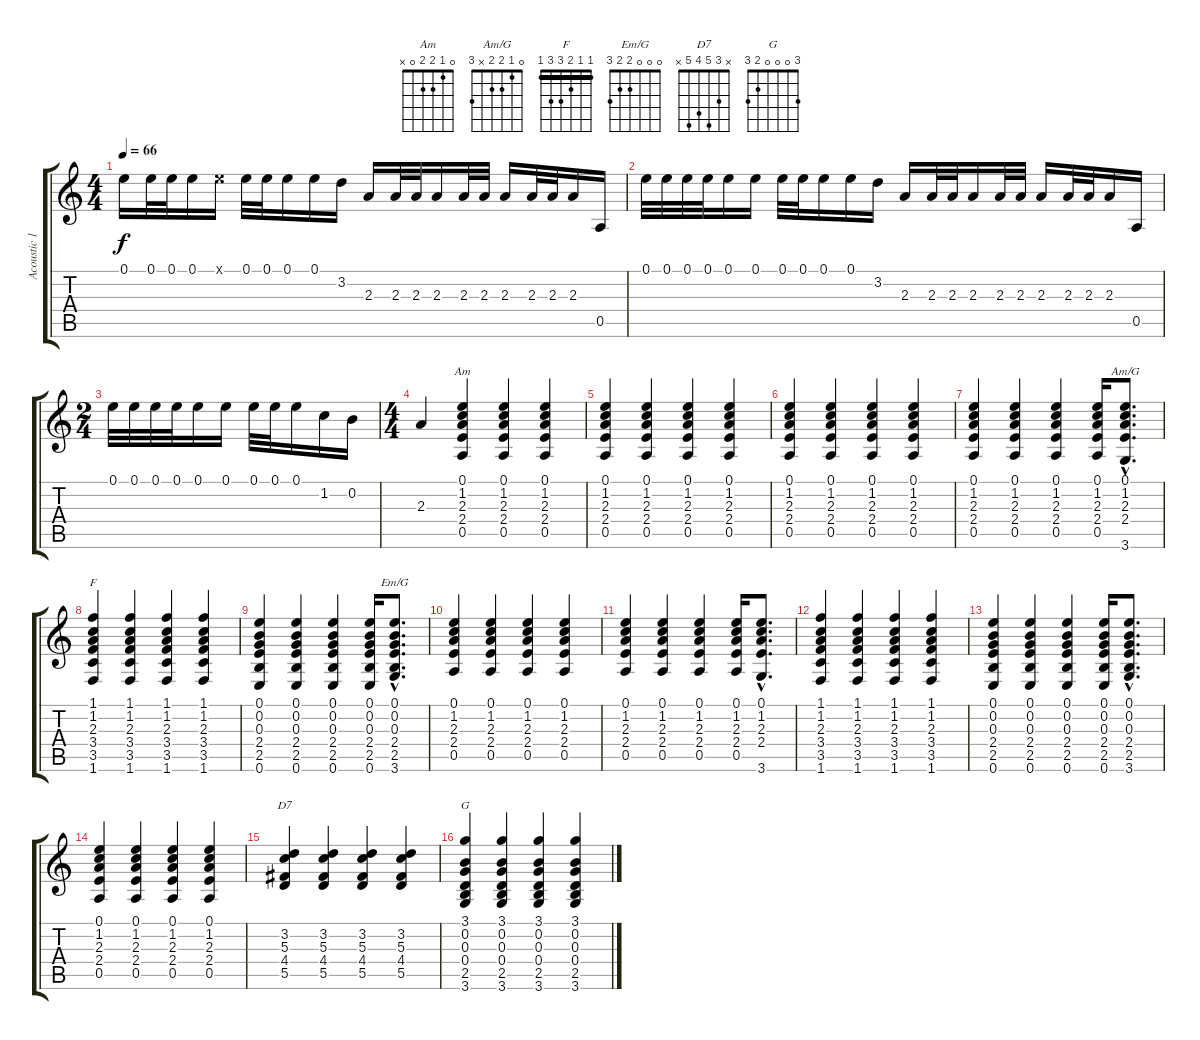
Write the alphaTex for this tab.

\track ("Acoustic 1" "Acoustic 1") {instrument acousticguitarsteel}
\staff {score tabs}
\tuning (E4 B3 G3 D3 A2 E2) {hide}
\chord ("Am" 0 1 2 2 0 x)
\chord ("Am/G" 0 1 2 2 x 3)
\chord ("F" 1 1 2 3 3 1) {barre 1}
\chord ("Em/G" 0 0 0 2 2 3)
\chord ("D7" x 3 5 4 5 x)
\chord ("G" 3 0 0 0 2 3)
\ts (4 4)
\tempo 66
\clef g2
\ks c
0.1.16{dy f} 0.1.32 0.1.32 0.1.16 0.1{x}.16 0.1.32 0.1.32 0.1.16 0.1.16 3.2.16 2.3.16 2.3.32 2.3.32 2.3.16 2.3.32 2.3.32 2.3.16 2.3.32 2.3.32 2.3.16 0.5.16 |
0.1.32 0.1.32 0.1.32 0.1.32 0.1.16 0.1.16 0.1.32 0.1.32 0.1.16 0.1.16 3.2.16 2.3.16 2.3.32 2.3.32 2.3.16 2.3.32 2.3.32 2.3.16 2.3.32 2.3.32 2.3.16 0.5.16 |
\ts (2 4)
0.1.32 0.1.32 0.1.32 0.1.32 0.1.16 0.1.16 0.1.32 0.1.32 0.1.16 1.2.16 0.2.16 |
\ts (4 4)
2.3.4 (0.1 1.2 2.3 2.4 0.5).4{ch "Am"} (0.1 1.2 2.3 2.4 0.5).4 (0.1 1.2 2.3 2.4 0.5).4 |
(0.1 1.2 2.3 2.4 0.5).4 (0.1 1.2 2.3 2.4 0.5).4 (0.1 1.2 2.3 2.4 0.5).4 (0.1 1.2 2.3 2.4 0.5).4 |
(0.1 1.2 2.3 2.4 0.5).4 (0.1 1.2 2.3 2.4 0.5).4 (0.1 1.2 2.3 2.4 0.5).4 (0.1 1.2 2.3 2.4 0.5).4 |
(0.1 1.2 2.3 2.4 0.5).4 (0.1 1.2 2.3 2.4 0.5).4 (0.1 1.2 2.3 2.4 0.5).4 (0.1 1.2 2.3 2.4 0.5).16 (0.1{hac} 1.2{hac} 2.3{hac} 2.4{hac} 3.6{hac}).8{d ch "Am/G"} |
(1.1 1.2 2.3 3.4 3.5 1.6).4{ch "F"} (1.1 1.2 2.3 3.4 3.5 1.6).4 (1.1 1.2 2.3 3.4 3.5 1.6).4 (1.1 1.2 2.3 3.4 3.5 1.6).4 |
(0.1 0.2 0.3 2.4 2.5 0.6).4 (0.1 0.2 0.3 2.4 2.5 0.6).4 (0.1 0.2 0.3 2.4 2.5 0.6).4 (0.1 0.2 0.3 2.4 2.5 0.6).16 (0.1{hac} 0.2{hac} 0.3{hac} 2.4{hac} 2.5{hac} 3.6{hac}).8{d ch "Em/G"} |
(0.1 1.2 2.3 2.4 0.5).4 (0.1 1.2 2.3 2.4 0.5).4 (0.1 1.2 2.3 2.4 0.5).4 (0.1 1.2 2.3 2.4 0.5).4 |
(0.1 1.2 2.3 2.4 0.5).4 (0.1 1.2 2.3 2.4 0.5).4 (0.1 1.2 2.3 2.4 0.5).4 (0.1 1.2 2.3 2.4 0.5).16 (0.1{hac} 1.2{hac} 2.3{hac} 2.4{hac} 3.6{hac}).8{d} |
(1.1 1.2 2.3 3.4 3.5 1.6).4 (1.1 1.2 2.3 3.4 3.5 1.6).4 (1.1 1.2 2.3 3.4 3.5 1.6).4 (1.1 1.2 2.3 3.4 3.5 1.6).4 |
(0.1 0.2 0.3 2.4 2.5 0.6).4 (0.1 0.2 0.3 2.4 2.5 0.6).4 (0.1 0.2 0.3 2.4 2.5 0.6).4 (0.1 0.2 0.3 2.4 2.5 0.6).16 (0.1{hac} 0.2{hac} 0.3{hac} 2.4{hac} 2.5{hac} 3.6{hac}).8{d} |
(0.1 1.2 2.3 2.4 0.5).4 (0.1 1.2 2.3 2.4 0.5).4 (0.1 1.2 2.3 2.4 0.5).4 (0.1 1.2 2.3 2.4 0.5).4 |
(3.2 5.3 4.4 5.5).4{ch "D7"} (3.2 5.3 4.4 5.5).4 (3.2 5.3 4.4 5.5).4 (3.2 5.3 4.4 5.5).4 |
(3.1 0.2 0.3 0.4 2.5 3.6).4{ch "G"} (3.1 0.2 0.3 0.4 2.5 3.6).4 (3.1 0.2 0.3 0.4 2.5 3.6).4 (3.1 0.2 0.3 0.4 2.5 3.6).4
